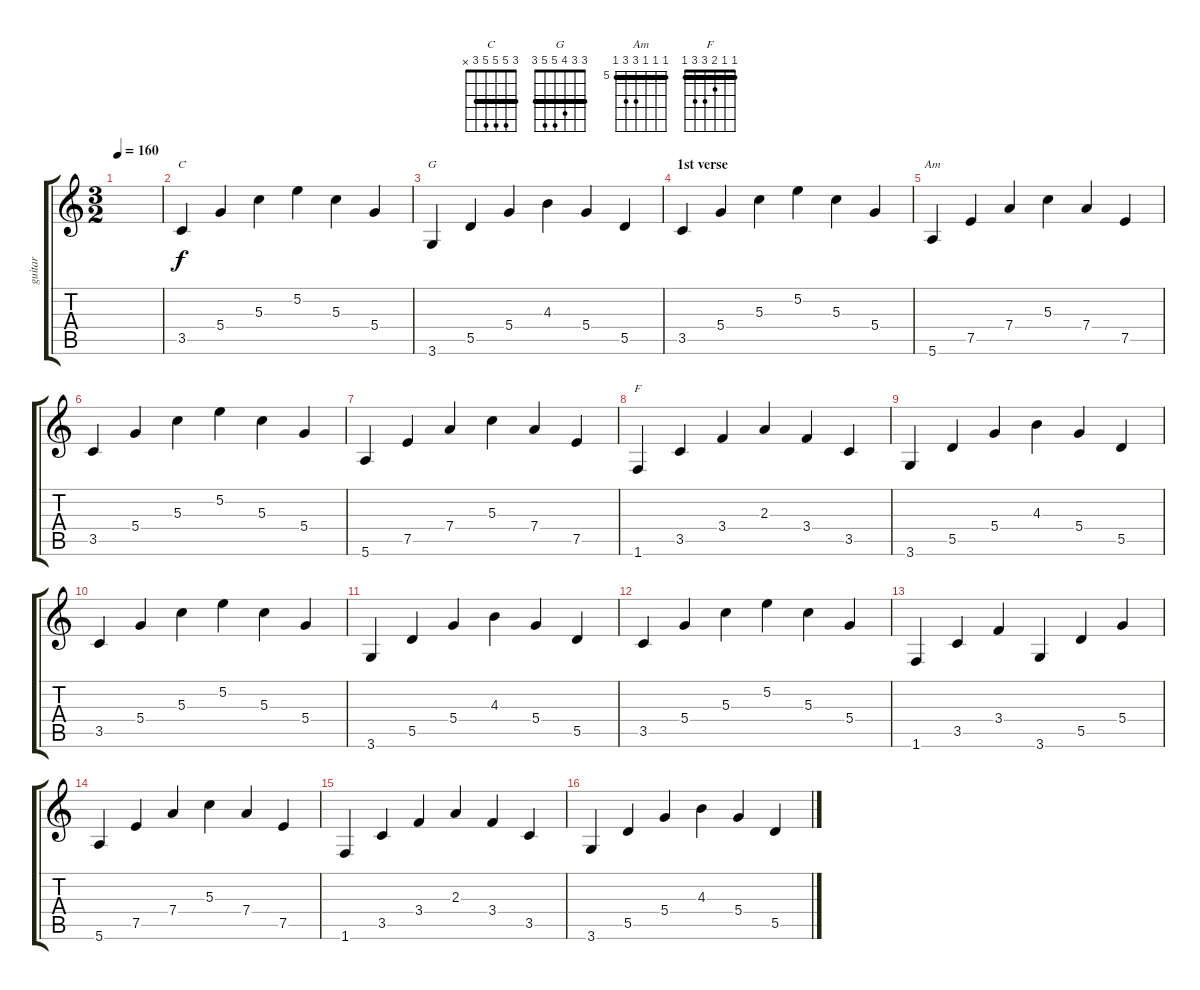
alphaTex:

\track ("guitar" "guitar") {instrument acousticguitarnylon}
\staff {score tabs}
\tuning (E4 B3 G3 D3 A2 E2) {hide}
\chord ("C" 3 5 5 5 3 x) {barre 3}
\chord ("G" 3 3 4 5 5 3) {barre 3}
\chord ("Am" 5 5 5 7 7 5) {firstfret 5 barre 5}
\chord ("F" 1 1 2 3 3 1) {barre 1}
\ts (3 2)
\tempo 160
\clef g2
\ks c
|
3.5.4{ch "C"} 5.4.4 5.3.4 5.2.4 5.3.4 5.4.4 |
3.6.4{ch "G"} 5.5.4 5.4.4 4.3.4 5.4.4 5.5.4 |
\section ("" "1st verse")
3.5.4 5.4.4 5.3.4 5.2.4 5.3.4 5.4.4 |
5.6.4{ch "Am"} 7.5.4 7.4.4 5.3.4 7.4.4 7.5.4 |
3.5.4 5.4.4 5.3.4 5.2.4 5.3.4 5.4.4 |
5.6.4 7.5.4 7.4.4 5.3.4 7.4.4 7.5.4 |
1.6.4{ch "F"} 3.5.4 3.4.4 2.3.4 3.4.4 3.5.4 |
3.6.4 5.5.4 5.4.4 4.3.4 5.4.4 5.5.4 |
3.5.4 5.4.4 5.3.4 5.2.4 5.3.4 5.4.4 |
3.6.4 5.5.4 5.4.4 4.3.4 5.4.4 5.5.4 |
3.5.4 5.4.4 5.3.4 5.2.4 5.3.4 5.4.4 |
1.6.4 3.5.4 3.4.4 3.6.4 5.5.4 5.4.4 |
5.6.4 7.5.4 7.4.4 5.3.4 7.4.4 7.5.4 |
1.6.4 3.5.4 3.4.4 2.3.4 3.4.4 3.5.4 |
3.6.4 5.5.4 5.4.4 4.3.4 5.4.4 5.5.4
